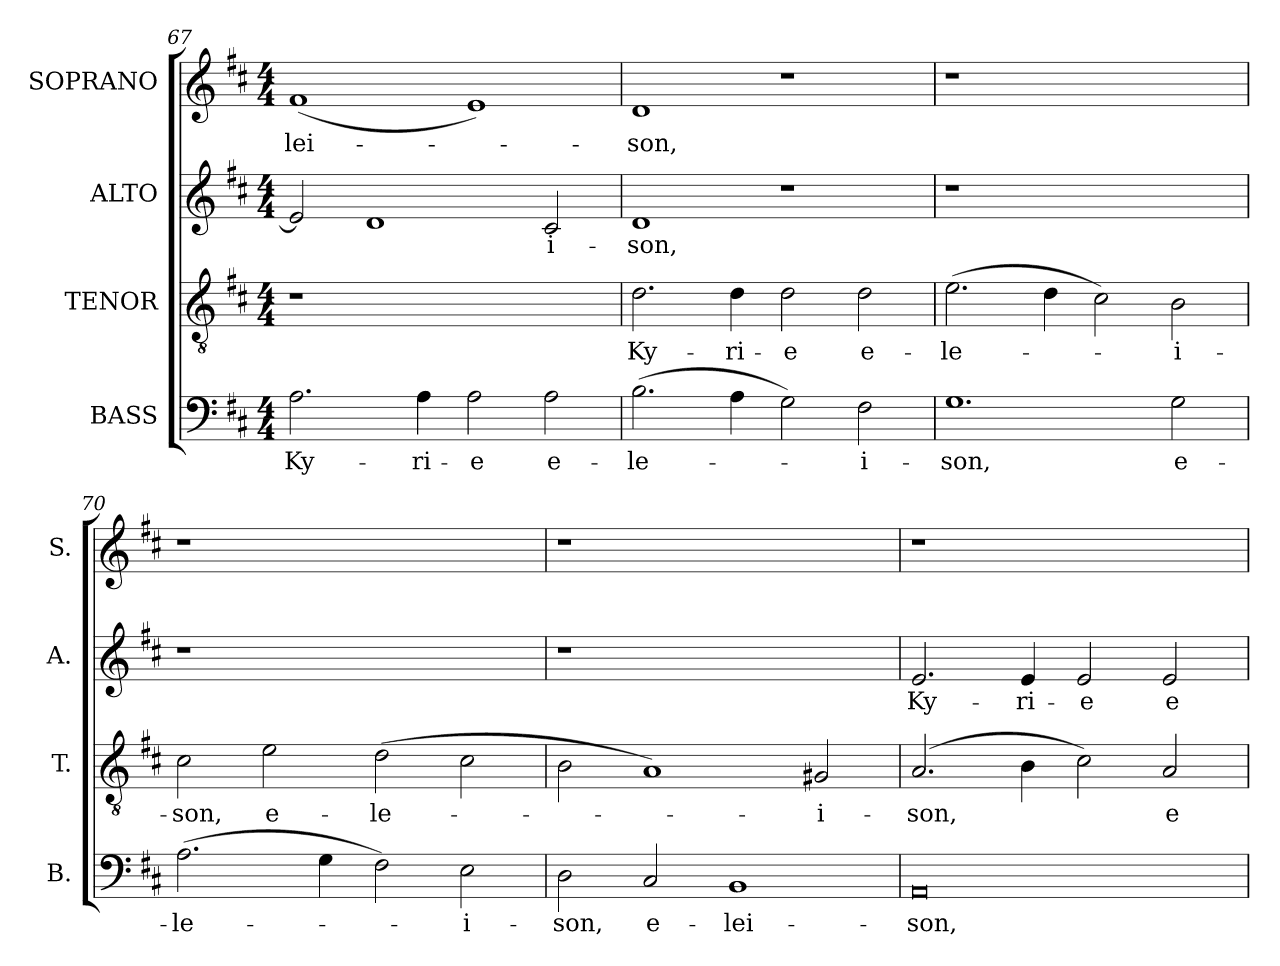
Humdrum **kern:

**kern	**text	**kern	**text	**kern	**text	**kern	**text
*part4	*part4	*part3	*part3	*part2	*part2	*part1	*part1
*staff4	*staff4	*staff3	*staff3	*staff2	*staff2	*staff1	*staff1
*I"BASS	*	*I"TENOR	*	*I"ALTO	*	*I"SOPRANO	*
*I'B.	*	*I'T.	*	*I'A.	*	*I'S.	*
*clefF4	*	*clefGv2	*	*clefG2	*	*clefG2	*
*	*	*ITrd7c12	*	*	*	*	*
*k[f#c#]	*	*k[f#c#]	*	*k[f#c#]	*	*k[f#c#]	*
*D:	*	*D:	*	*D:	*	*D:	*
*M4/4	*	*M4/4	*	*M4/4	*	*M4/4	*
=67	=67	=67	=67	=67	=67	=67	=67
!	!LO:LY:b:color=#000000	!LO:N:vis=1	!	!	!	!	!
!	!	!	!	!	!	!	!LO:LY:b:color=#000000
2.Ai\	Ky-	1r	.	2ei/]	.	(1f#i	-lei-
.	.	.	.	1di	.	.	.
!	!LO:LY:b:color=#000000	!	!	!	!	!	!
4Ai\	-ri-	.	.	.	.	.	.
!	!LO:LY:b:color=#000000	!	!	!	!	!	!
2Ai\	-e	1ryy	.	.	.	1ei)	.
!	!LO:LY:b:color=#000000	!	!	!	!	!	!
!	!	!	!	!	!LO:LY:b:color=#000000	!	!
2Ai\	e-	.	.	2c#i/	-i-	.	.
!!LO:LB:g=z
=68	=68	=68	=68	=68	=68	=68	=68
!	!LO:LY:b:color=#000000	!	!	!	!	!	!
!	!	!	!LO:LY:b:color=#000000	!	!	!	!
!	!	!	!	!	!LO:LY:b:color=#000000	!	!
!	!	!	!	!	!	!	!LO:LY:b:color=#000000
(2.Bi\	-le-	2.Di\	Ky-	1di	-son,	1di	-son,
!	!	!	!LO:LY:b:color=#000000	!	!	!	!
4Ai\	.	4Di\	-ri-	.	.	.	.
!	!	!	!LO:LY:b:color=#000000	!	!	!	!
2Gi\)	.	2Di\	-e	1r	.	1r	.
!	!LO:LY:b:color=#000000	!	!	!	!	!	!
!	!	!	!LO:LY:b:color=#000000	!	!	!	!
2F#i\	-i-	2Di\	e-	.	.	.	.
=69	=69	=69	=69	=69	=69	=69	=69
!	!LO:LY:b:color=#000000	!	!	!	!	!	!
!	!	!	!LO:LY:b:color=#000000	!LO:N:vis=1	!	!LO:N:vis=1	!
1.Gi	-son,	(2.Ei\	-le-	1r	.	1r	.
.	.	4Di\	.	.	.	.	.
.	.	2C#i\)	.	1ryy	.	1ryy	.
!	!LO:LY:b:color=#000000	!	!	!	!	!	!
!	!	!	!LO:LY:b:color=#000000	!	!	!	!
2Gi\	e-	2BBi\	-i-	.	.	.	.
=70	=70	=70	=70	=70	=70	=70	=70
!	!LO:LY:b:color=#000000	!	!	!	!	!	!
!	!	!	!LO:LY:b:color=#000000	!LO:N:vis=1	!	!LO:N:vis=1	!
(2.Ai\	-le-	2C#i\	-son,	1r	.	1r	.
!	!	!	!LO:LY:b:color=#000000	!	!	!	!
.	.	2Ei\	e-	.	.	.	.
4Gi\	.	.	.	.	.	.	.
!	!	!	!LO:LY:b:color=#000000	!	!	!	!
2F#i\)	.	(2Di\	-le-	1ryy	.	1ryy	.
!	!LO:LY:b:color=#000000	!	!	!	!	!	!
2Ei\	-i-	2C#i\	.	.	.	.	.
=71	=71	=71	=71	=71	=71	=71	=71
!	!LO:LY:b:color=#000000	!	!	!LO:N:vis=1	!	!LO:N:vis=1	!
2Di\	-son,	2BBi\	.	1r	.	1r	.
!	!LO:LY:b:color=#000000	!	!	!	!	!	!
2C#i/	e-	1AAi)	.	.	.	.	.
!	!LO:LY:b:color=#000000	!	!	!	!	!	!
1BBi	-lei-	.	.	1ryy	.	1ryy	.
!	!	!	!LO:LY:b:color=#000000	!	!	!	!
.	.	2GG#Xi/	-i-	.	.	.	.
=72	=72	=72	=72	=72	=72	=72	=72
!	!LO:LY:b:color=#000000	!	!	!	!	!	!
!	!	!	!LO:LY:b:color=#000000	!	!	!	!
!	!	!	!	!	!LO:LY:b:color=#000000	!LO:N:vis=1	!
0AAi	-son,	(2.AAi/	-son,	2.ei/	Ky-	1r	.
!	!	!	!	!	!LO:LY:b:color=#000000	!	!
.	.	4BBi\	.	4ei/	-ri-	.	.
!	!	!	!	!	!LO:LY:b:color=#000000	!	!
.	.	2C#i\)	.	2ei/	-e	1ryy	.
!	!	!	!LO:LY:b:color=#000000	!	!	!	!
!	!	!	!	!	!LO:LY:b:color=#000000	!	!
.	.	2AAi/	e-	2ei/	e-	.	.
=	=	=	=	=	=	=	=
*-	*-	*-	*-	*-	*-	*-	*-
